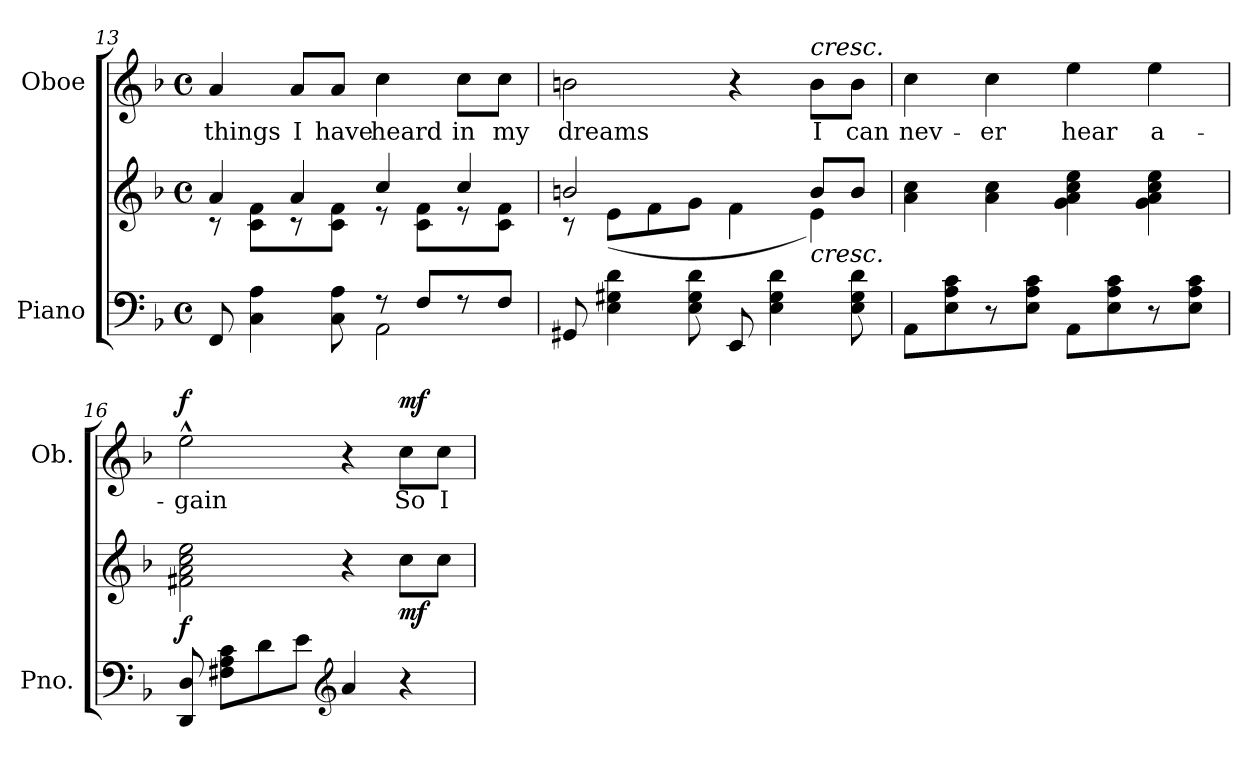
**kern	**kern	**dynam	**kern	**text	**dynam
*part2	*part2	*part2	*part1	*part1	*part1
*staff3	*staff2	*staff2/3	*staff1	*staff1	*staff1
*I"Piano	*	*	*I"Oboe	*	*
*I'Pno.	*	*	*I'Ob.	*	*
*clefF4	*clefG2	*	*clefG2	*	*
*k[b-]	*k[b-]	*	*k[b-]	*	*
*M4/4	*M4/4	*	*M4/4	*	*
*met(c)	*met(c)	*	*met(c)	*	*
=13	=13	=13	=13	=13	=13
*^	*^	*	*	*	*
!	!	!	!	!	!	!LO:LY:b	!
8FF/	2ryy	4a/	8r	.	4a/	things	.
4C\ 4A\	.	.	8c\ 8f\L	.	.	.	.
!	!	!	!	!	!	!LO:LY:b	!
.	.	4a/	8r	.	8a/L	I	.
!	!	!	!	!	!	!LO:LY:b	!
8C\ 8A\	.	.	8c\ 8f\J	.	8a/J	have	.
!	!	!	!	!	!	!LO:LY:b	!
8r	2AA\	4cc/	8r	.	4cc\	heard	.
8F/L	.	.	8c\ 8f\L	.	.	.	.
!	!	!	!	!	!	!LO:LY:b	!
8r	.	4cc/	8r	.	8cc\L	in	.
!	!	!	!	!	!	!LO:LY:b	!
8F/J	.	.	8c\ 8f\J	.	8cc\J	my	.
*v	*v	*	*	*	*	*	*
=14	=14	=14	=14	=14	=14	=14
!	!	!	!	!	!LO:LY:b	!
8GG#X/	2bn/	8r	.	2bn\	dreams	.
4E\ 4G#X\ 4d\	.	(8e\L	.	.	.	.
.	.	8f\	.	.	.	.
8E\ 8G#\ 8d\	.	8g\J	.	.	.	.
8EE/	4ryy	4f\	.	4r	.	.
4E\ 4G#\ 4d\	.	.	.	.	.	.
!	!	!	!	!LO:TX:a:i:t=cresc.	!	!
!	!LO:TX:b:i:t=cresc.	!	!	!	!	!
!	!	!	!	!	!LO:LY:b	!
.	8b/L	4e\)	.	8b\L	I	.
!	!	!	!	!	!LO:LY:b	!
8E\ 8G#\ 8d\	8b/J	.	.	8b\J	can	.
*	*v	*v	*	*	*	*
=15	=15	=15	=15	=15	=15
!	!	!	!	!LO:LY:b	!
8AA\L	4a\ 4cc\	.	4cc\	nev-	.
8E\ 8A\ 8c\	.	.	.	.	.
!	!	!	!	!LO:LY:b	!
8r	4a\ 4cc\	.	4cc\	-er	.
8E\ 8A\ 8c\J	.	.	.	.	.
!	!	!	!	!LO:LY:b	!
8AA\L	4g\ 4a\ 4cc\ 4ee\	.	4ee\	hear	.
8E\ 8A\ 8c\	.	.	.	.	.
!	!	!	!	!LO:LY:b	!
8r	4g\ 4a\ 4cc\ 4ee\	.	4ee\	a-	.
8E\ 8A\ 8c\J	.	.	.	.	.
!!LO:LB:g=z
=16	=16	=16	=16	=16	=16
!	!	!LO:DY:b	!	!LO:LY:b	!LO:DY:a
8DD/ 8D/	2f#X\ 2a\ 2cc\ 2ee\	f	2ee^^\	-gain	f
8F#X\ 8A\ 8c\L	.	.	.	.	.
8d\	.	.	.	.	.
8e\J	.	.	.	.	.
*clefG2	*	*	*	*	*
4a/	4r	.	4r	.	.
!	!	!LO:DY:b	!	!LO:LY:b	!LO:DY:a
4r	8cc\L	mf	8cc\L	So	mf
!	!	!	!	!LO:LY:b	!
.	8cc\J	.	8cc\J	I	.
=	=	=	=	=	=
*-	*-	*-	*-	*-	*-
